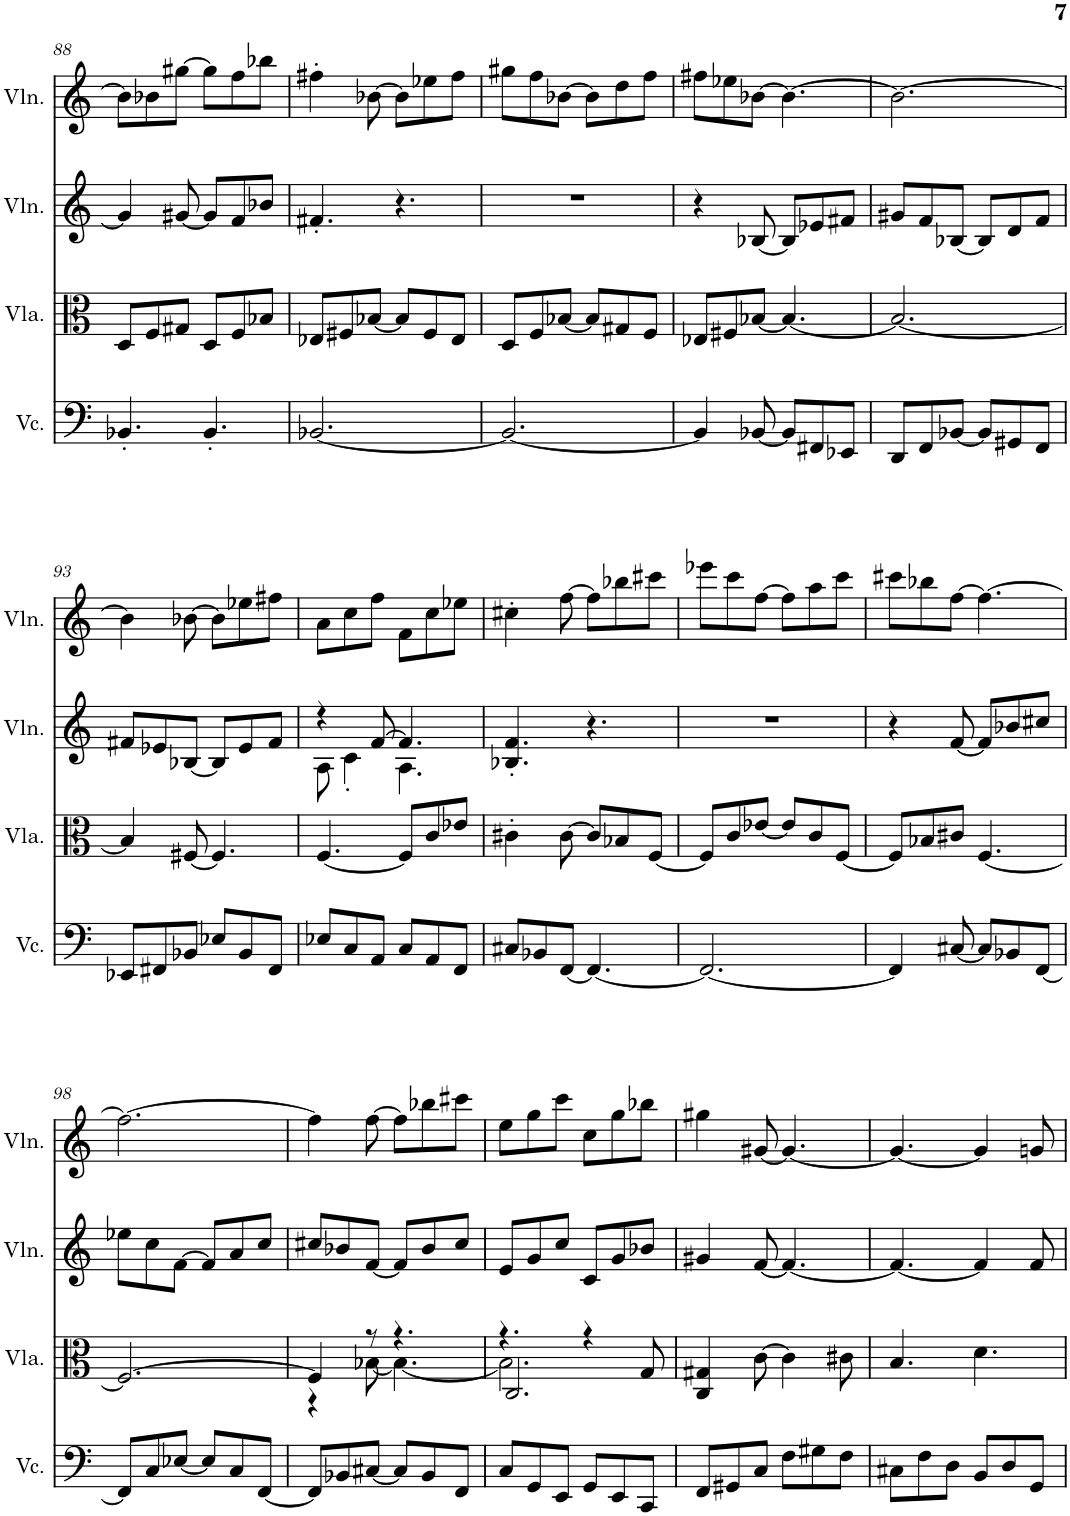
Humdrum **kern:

**kern	**kern	**kern	**kern
*part4	*part3	*part2	*part1
*staff4	*staff3	*staff2	*staff1
*I"Violoncello, four	*I"Viola, three	*I"Violin, two	*I"Violin, one
*I'Vc.	*I'Vla.	*I'Vln.	*I'Vln.
!!LO:PB:g=z
*clefF4	*clefC3	*clefG2	*clefG2
*k[]	*k[]	*k[]	*k[]
*M6/8	*M6/8	*M6/8	*M6/8
=88	=88	=88	=88
4.BB-X'/	8D/L	4g#/]	8b\L]
.	8F/	.	8b-X\
.	8G#X/J	[8g#X/	[8gg#X\J
4.BB-'/	8D/L	8g#/L]	8gg#\L]
.	8F/	8f/	8ff\
.	8B-X/J	8b-X/J	8bb-X\J
=89	=89	=89	=89
[2.BB-X/	8E-X/L	4.f#X'/	4ff#X'\
.	8F#X/	.	.
.	[8B-X/J	.	[8b-X\
.	8B-/L]	4.r	8b-\L]
.	8F#/	.	8ee-X\
.	8E-/J	.	8ff#\J
=90	=90	=90	=90
2.BB-/_	8D/L	2.r	8gg#X\L
.	8F/	.	8ff\
.	[8B-X/J	.	[8b-X\J
.	8B-/L]	.	8b-\L]
.	8G#X/	.	8dd\
.	8F/J	.	8ff\J
=91	=91	=91	=91
4BB-/]	8E-X/L	4r	8ff#X\L
.	8F#X/	.	8ee-X\
[8BB-X/	[8B-X/J	[8B-X/	[8b-X\J
8BB-/L]	4.B-/_	8B-/L]	4.b-\_
8FF#X/	.	8e-X/	.
8EE-X/J	.	8f#X/J	.
=92	=92	=92	=92
8DD/L	2.B-/_	8g#X/L	2.b-\_
8FF/	.	8f/	.
[8BB-X/J	.	[8B-X/J	.
8BB-/L]	.	8B-/L]	.
8GG#X/	.	8d/	.
8FF/J	.	8f/J	.
!!LO:LB:g=z
=93	=93	=93	=93
8EE-X/L	4B-/]	8f#X/L	4b-\]
8FF#X/	.	8e-X/	.
8BB-X/J	[8F#X/	[8B-X/J	[8b-X\
8E-X/L	4.F#/]	8B-/L]	8b-\L]
8BB-/	.	8e-/	8ee-X\
8FF#/J	.	8f#/J	8ff#X\J
=94	=94	=94	=94
*	*	*^	*
8E-X/L	[4.F/	4r	8A\	8a\L
8C/	.	.	4c'\	8cc\
8AA/J	.	[8f/	.	8ff\J
8C/L	8F/L]	4.f/]	4.A\	8f\L
8AA/	8c/	.	.	8cc\
8FF/J	8e-X/J	.	.	8ee-X\J
*	*	*v	*v	*
=95	=95	=95	=95
8C#X/L	4c#X'\	4.B-X/' 4.f/'	4cc#X'\
8BB-X/	.	.	.
[8FF/J	[8c#\	.	[8ff\
4.FF/_	8c#/L]	4.r	8ff\L]
.	8B-X/	.	8bb-X\
.	[8F/J	.	8ccc#X\J
=96	=96	=96	=96
2.FF/_	8F/L]	2.r	8eee-X\L
.	8c/	.	8ccc\
.	[8e-X/J	.	[8ff\J
.	8e-/L]	.	8ff\L]
.	8c/	.	8aa\
.	[8F/J	.	8ccc\J
=97	=97	=97	=97
4FF/]	8F/L]	4r	8ccc#X\L
.	8B-X/	.	8bb-X\
[8C#X/	8c#X/J	[8f/	[8ff\J
8C#/L]	[4.F/	8f/L]	4.ff\_
8BB-X/	.	8b-X/	.
[8FF/J	.	8cc#X/J	.
!!LO:LB:g=z
=98	=98	=98	=98
8FF/L]	2.F/_	8ee-X\L	2.ff\_
8C/	.	8cc\	.
[8E-X/J	.	[8f\J	.
8E-/L]	.	8f/L]	.
8C/	.	8a/	.
[8FF/J	.	8cc/J	.
=99	=99	=99	=99
*	*^	*	*
8FF/L]	4F/]	4r	8cc#X/L	4ff\]
8BB-X/	.	.	8b-X/	.
[8C#X/J	8r	[8B-X\	[8f/J	[8ff\
8C#/L]	4.r	4.B-\_	8f/L]	8ff\L]
8BB-/	.	.	8b-/	8bb-X\
8FF/J	.	.	8cc#/J	8ccc#X\J
=100	=100	=100	=100	=100
*	*	*^	*	*
8C/L	4.r	2.B-\]	2.C/	8e/L	8ee\L
8GG/	.	.	.	8g/	8gg\
8EE/J	.	.	.	8cc/J	8ccc\J
8GG/L	4r	.	.	8c/L	8cc\L
8EE/	.	.	.	8g/	8gg\
8CC/J	8G/	.	.	8b-X/J	8bb-X\J
*	*v	*v	*v	*	*
=101	=101	=101	=101
8FF/L	4C/ 4G#X/	4g#X/	4gg#X\
8GG#X/	.	.	.
8C/J	[8c\	[8f/	[8g#X/
8F\L	4c\]	4.f/_	4.g#/_
8G#X\	.	.	.
8F\J	8c#X\	.	.
=102	=102	=102	=102
8C#X\L	4.B/	4.f/_	4.g#/_
8F\	.	.	.
8D\J	.	.	.
8BB/L	4.d\	4f/]	4g#/]
8D/	.	.	.
8GG/J	.	8f/	8gn/
=	=	=	=
*-	*-	*-	*-
